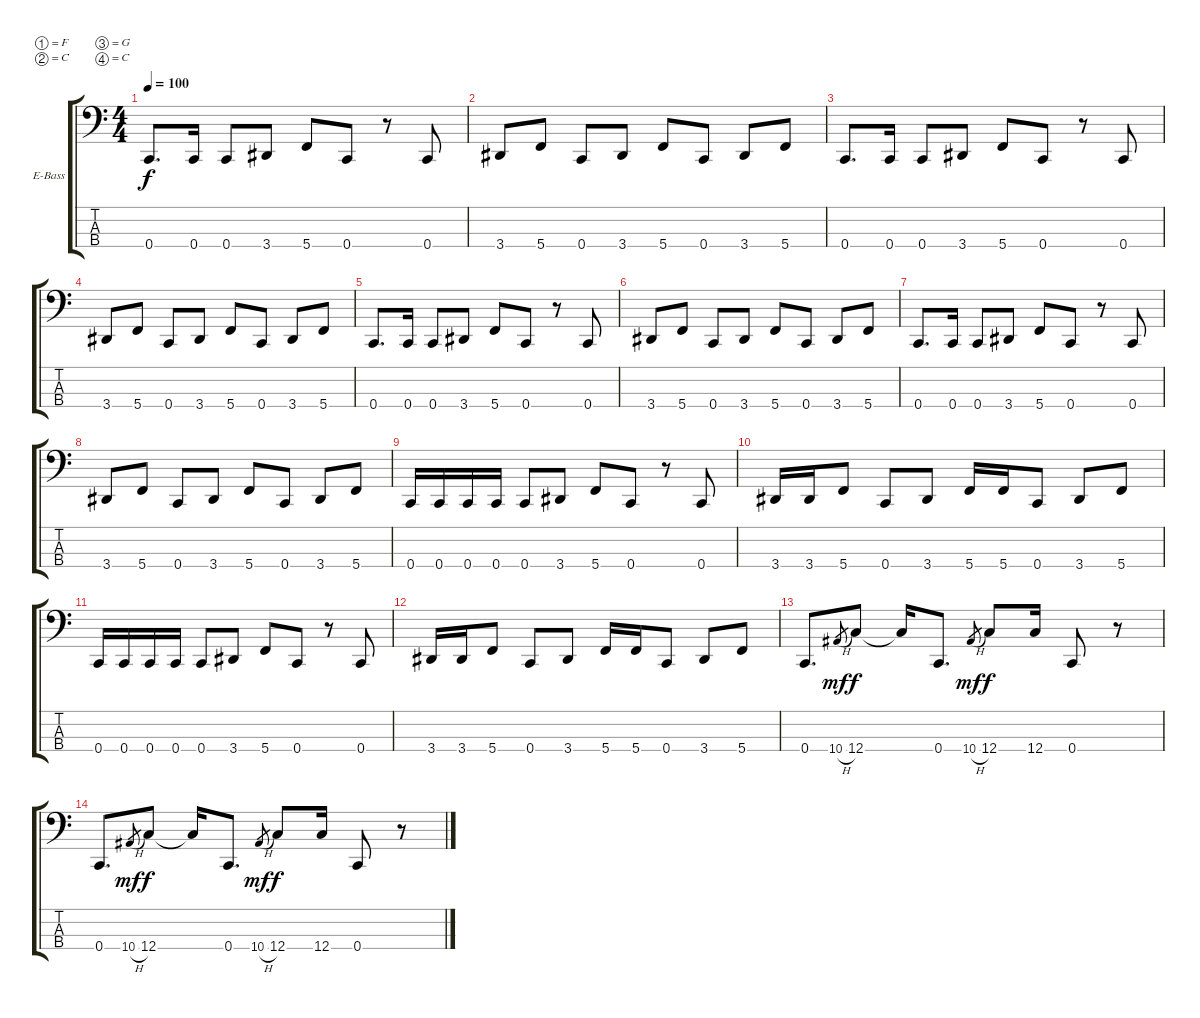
\bracketExtendMode groupsimilarinstruments
\firstSystemTrackNameOrientation horizontal
\otherSystemsTrackNameOrientation horizontal
\track ("Bob Rock (Bass)" "E-Bass") {instrument electricbassfinger}
\staff {score tabs}
\tuning (F2 C2 G1 C1)
\ts (4 4)
\tempo 100
\clef f4
\scale
0.333333
\ks c
0.4.8{d dy f} 0.4.16 0.4.8 3.4.8 5.4.8 0.4.8 r.8 0.4.8 |
\scale
0.333333 3.4.8 5.4.8 0.4.8 3.4.8 5.4.8 0.4.8 3.4.8 5.4.8 |
\scale
0.333333 0.4.8{d} 0.4.16 0.4.8 3.4.8 5.4.8 0.4.8 r.8 0.4.8 |
\scale
0.333333 3.4.8 5.4.8 0.4.8 3.4.8 5.4.8 0.4.8 3.4.8 5.4.8 |
\scale
0.333333 0.4.8{d} 0.4.16 0.4.8 3.4.8 5.4.8 0.4.8 r.8 0.4.8 |
\scale
0.333333 3.4.8 5.4.8 0.4.8 3.4.8 5.4.8 0.4.8 3.4.8 5.4.8 |
\scale
0.333333 0.4.8{d} 0.4.16 0.4.8 3.4.8 5.4.8 0.4.8 r.8 0.4.8 |
\scale
0.333333 3.4.8 5.4.8 0.4.8 3.4.8 5.4.8 0.4.8 3.4.8 5.4.8 |
\scale
0.333333 0.4.16 0.4.16 0.4.16 0.4.16 0.4.8 3.4.8 5.4.8 0.4.8 r.8 0.4.8 |
\scale
0.333333 3.4.16 3.4.16 5.4.8 0.4.8 3.4.8 5.4.16 5.4.16 0.4.8 3.4.8 5.4.8 |
\scale
0.333333 0.4.16 0.4.16 0.4.16 0.4.16 0.4.8 3.4.8 5.4.8 0.4.8 r.8 0.4.8 |
3.4.16 3.4.16 5.4.8 0.4.8 3.4.8 5.4.16 5.4.16 0.4.8 3.4.8 5.4.8 |
0.4.8{d} 10.4{h}.8{gr dy mf} 12.4.8{dy f} 12.4{t}.16 0.4.8{d} 10.4{h}.8{gr dy mf} 12.4.8{dy f} 12.4.16 0.4.8 r.8 |
0.4.8{d} 10.4{h}.8{gr dy mf} 12.4.8{dy f} 12.4{t}.16 0.4.8{d} 10.4{h}.8{gr dy mf} 12.4.8{dy f} 12.4.16 0.4.8 r.8
